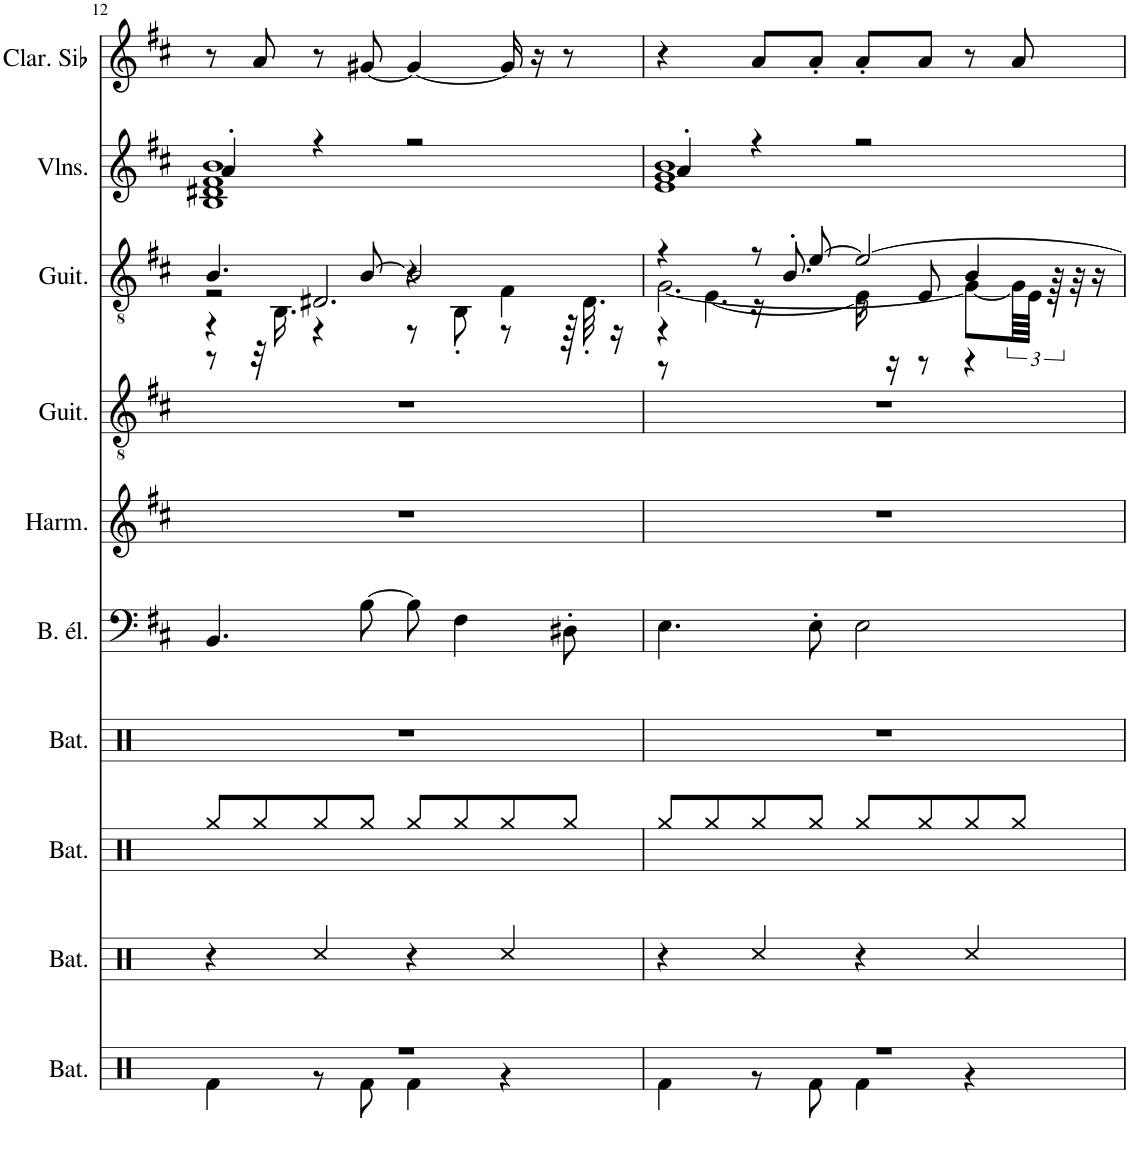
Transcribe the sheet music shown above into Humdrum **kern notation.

**kern	**kern	**kern	**kern	**kern	**kern	**kern	**kern	**kern	**kern
*part10	*part9	*part8	*part7	*part6	*part5	*part4	*part3	*part2	*part1
*staff10	*staff9	*staff8	*staff7	*staff6	*staff5	*staff4	*staff3	*staff2	*staff1
*I"Batterie, Drums	*I"Batterie, Drums	*I"Batterie, Drums	*I"Batterie, Drums	*I"Basse électrique, Electric Bass (finger)	*I"Harmonica, Harmonica	*I"Guitare acoustique, Electric Guitar (jazz)	*I"Guitare acoustique, Electric Guitar (jazz)	*I"Violons, String Ensemble 1	*I"Clarinette en Sib
*I'Bat.	*I'Bat.	*I'Bat.	*I'Bat.	*I'B. él.	*I'Harm.	*I'Guit.	*I'Guit.	*I'Vlns.	*I'Clar. Sib
!!LO:PB:g=z
*clefX	*clefX	*clefX	*clefX	*clefF4	*clefG2	*clefGv2	*clefGv2	*clefG2	*clefG2
*	*	*	*	*Trd7c12	*	*	*	*	*Trd1c2
*k[]	*k[]	*k[]	*k[]	*k[f#c#]	*k[f#c#]	*k[f#c#]	*k[f#c#]	*k[f#c#]	*k[f#c#]
*M4/4	*M4/4	*M4/4	*M4/4	*M4/4	*M4/4	*M4/4	*M4/4	*M4/4	*M4/4
=12	=12	=12	=12	=12	=12	=12	=12	=12	=12
*^	*	*	*	*	*	*	*^	*^	*
*	*	*	*	*	*	*	*	*	*^	*	*	*
*	*	*	*	*	*	*	*	*	*	*^	*	*	*
1r	4Rf\	4r	8Rgg/L	1r	4.BB/	1r	1r	4.B/	2r	4r	8r	4a'/	1B 1d#X 1f# 1b	8r
.	.	.	8Rgg/	.	.	.	.	.	.	.	32r	.	.	8a/
.	.	.	.	.	.	.	.	.	.	.	16.BB\	.	.	.
.	8r	4Rcc/	8Rgg/	.	.	.	.	.	.	2.D#X/	4r	4r	.	8r
.	8Rf\	.	8Rgg/J	.	[8B\	.	.	[8B/	.	.	.	.	.	[8g#X/
.	4Rf\	4r	8Rgg/L	.	8B\]	.	.	2B/]	4r	.	8r	2r	.	4g#/_
.	.	.	8Rgg/	.	4F#\	.	.	.	.	.	8BB'\	.	.	.
.	4r	4Rcc/	8Rgg/	.	.	.	.	.	4F#\	.	8r	.	.	16g#/]
.	.	.	.	.	.	.	.	.	.	.	.	.	.	16r
.	.	.	8Rgg/J	.	8D#X'\	.	.	.	.	.	64r	.	.	8r
.	.	.	.	.	.	.	.	.	.	.	32.D#'\	.	.	.
.	.	.	.	.	.	.	.	.	.	.	16r	.	.	.
=13	=13	=13	=13	=13	=13	=13	=13	=13	=13	=13	=13	=13	=13	=13
1r	4Rf\	4r	8Rgg/L	1r	4.E\	1r	1r	4r	[2.G\	4r	8r	4a'/	1e 1g 1b	4r
.	.	.	8Rgg/	.	.	.	.	.	.	.	[4.E\	.	.	.
.	8r	4Rcc/	8Rgg/	.	.	.	.	8r	.	16r	.	4r	.	8a/L
.	.	.	.	.	.	.	.	.	.	8.B'/	.	.	.	.
.	8Rf\	.	8Rgg/J	.	8E'\	.	.	[8e/	.	.	.	.	.	8a'/J
.	4Rf\	4r	8Rgg/L	.	2E\	.	.	2e/_	.	8r	16E\]	2r	.	8a'/L
.	.	.	.	.	.	.	.	.	.	.	16r	.	.	.
.	.	.	8Rgg/	.	.	.	.	.	.	8E/	8r	.	.	8a/J
.	4r	4Rcc/	8Rgg/	.	.	.	.	.	8G\L_	4B/	4r	.	.	8r
.	.	.	8Rgg/J	.	.	.	.	.	96G\LLL]	.	.	.	.	8a/
.	.	.	.	.	.	.	.	.	96E\JJJJ	.	.	.	.	.
.	.	.	.	.	.	.	.	.	96r	.	.	.	.	.
.	.	.	.	.	.	.	.	.	32r	.	.	.	.	.
.	.	.	.	.	.	.	.	.	16r	.	.	.	.	.
*	*	*	*	*	*	*	*	*v	*v	*v	*v	*	*	*
*v	*v	*	*	*	*	*	*	*	*v	*v	*
=	=	=	=	=	=	=	=	=	=
*-	*-	*-	*-	*-	*-	*-	*-	*-	*-
